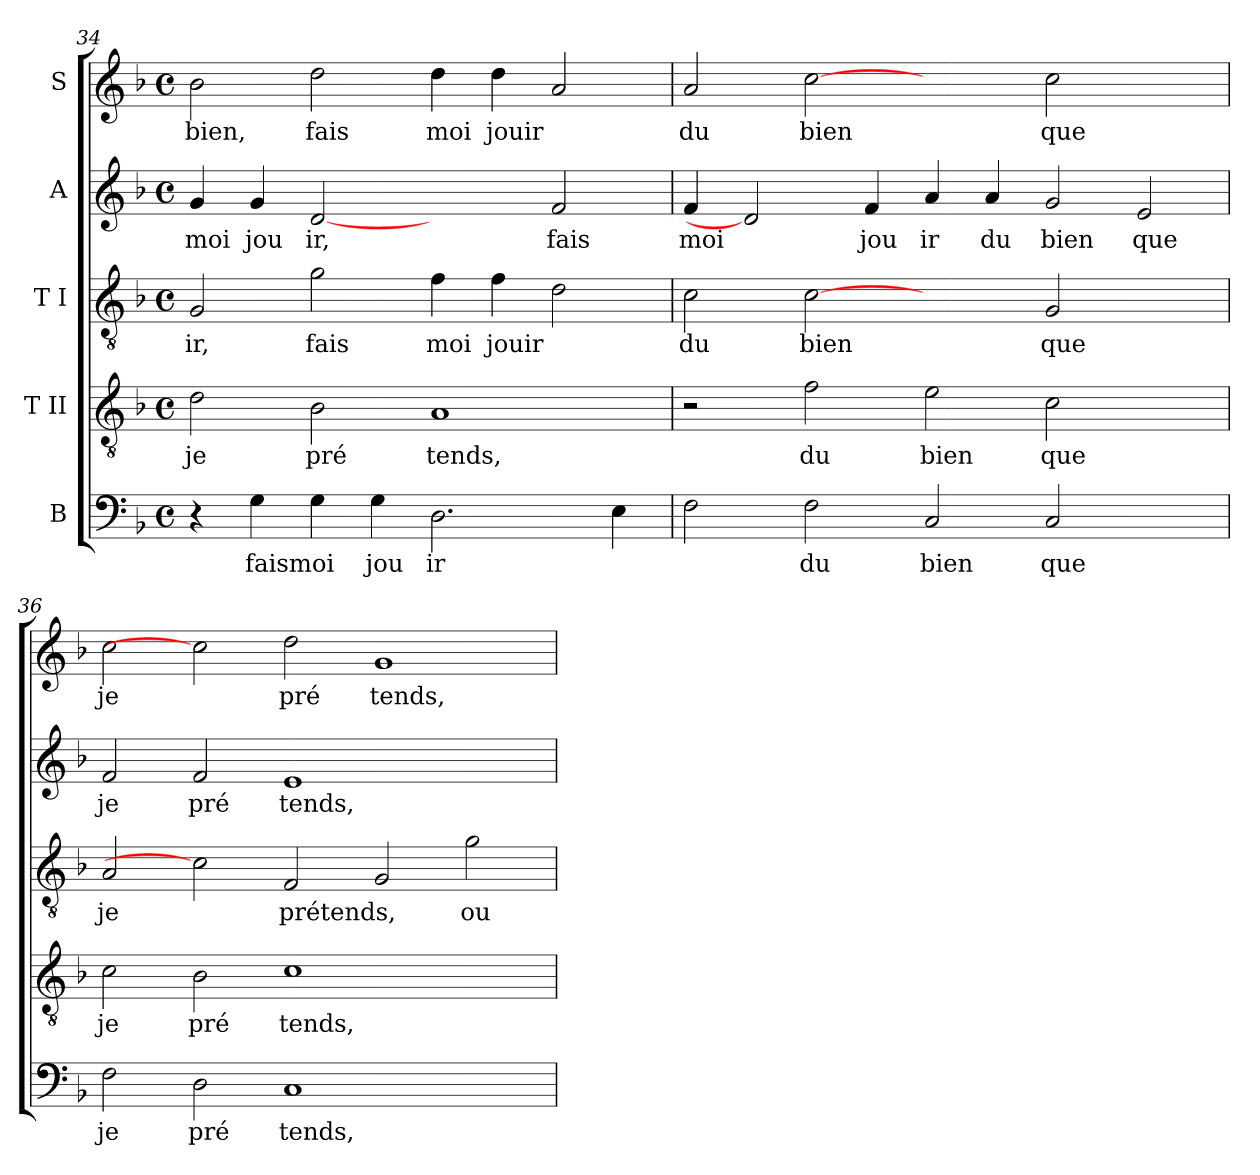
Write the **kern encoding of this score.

**kern	**text	**kern	**text	**kern	**text	**kern	**text	**kern	**text
*part5	*part5	*part4	*part4	*part3	*part3	*part2	*part2	*part1	*part1
*staff5	*staff5	*staff4	*staff4	*staff3	*staff3	*staff2	*staff2	*staff1	*staff1
*I"B	*	*I"T II	*	*I"T I	*	*I"A	*	*I"S	*
*clefF4	*	*clefGv2	*	*clefGv2	*	*clefG2	*	*clefG2	*
*k[b-]	*	*k[b-]	*	*k[b-]	*	*k[b-]	*	*k[b-]	*
*F:	*	*F:	*	*F:	*	*F:	*	*F:	*
*M4/4	*	*M4/4	*	*M4/4	*	*M4/4	*	*M4/4	*
*met(c)	*	*met(c)	*	*met(c)	*	*met(c)	*	*met(c)	*
=34	=34	=34	=34	=34	=34	=34	=34	=34	=34
!	!	!	!LO:LY:b:cj	!	!LO:LY:b:cj	!	!LO:LY:b:cj	!	!LO:LY:b:cj
4r	.	2d\	je	2G/	ir,	4g/	moi	2b-\	bien,
!	!LO:LY:b	!	!	!	!	!	!LO:LY:b:cj	!	!
4G\	faismoi	.	.	.	.	4g/	jou	.	.
!	!	!	!LO:LY:b:cj	!	!LO:LY:b:cj	!	!LO:LY:b:cj	!	!LO:LY:b:cj
4G\	.	2B-\	pré	2g\	fais	[2d	ir,	2dd\	fais
!	!LO:LY:b:cj	!	!	!	!	!	!	!	!
4G\	jou	.	.	.	.	.	.	.	.
!	!LO:LY:b:cj	!	!LO:LY:b:cj	!	!LO:LY:b:cj	!	!	!	!LO:LY:b:cj
2.D\	ir	1A	tends,	4f\	moi	2ryy	.	4dd\	moi
!	!	!	!	!	!LO:LY:b:cj	!	!	!	!LO:LY:b:cj
.	.	.	.	4f\	jouir	.	.	4dd\	jouir
!	!	!	!	!	!	!	!LO:LY:b:cj	!	!
.	.	.	.	2d\	.	2f/	fais	2a/	.
4E\	.	.	.	.	.	.	.	.	.
=35	=35	=35	=35	=35	=35	=35	=35	=35	=35
!	!	!	!	!	!LO:LY:b:cj	!	!LO:LY:b:cj	!	!LO:LY:b:cj
2F\	.	2r	.	2c\	du	4f/	moi	2a/	du
.	.	.	.	.	.	2d]	.	.	.
!	!LO:LY:b:cj	!	!LO:LY:b:cj	!	!LO:LY:b:cj	!	!	!	!LO:LY:b:cj
2F\	du	2f\	du	[2c	bien	.	.	[2cc	bien
!	!	!	!	!	!	!	!LO:LY:b:cj	!	!
.	.	.	.	.	.	4f/	jou	.	.
!	!LO:LY:b:cj	!	!LO:LY:b:cj	!	!	!	!LO:LY:b:cj	!	!
2C/	bien	2e\	bien	2ryy	.	4a/	ir	2ryy	.
!	!	!	!	!	!	!	!LO:LY:b:cj	!	!
.	.	.	.	.	.	4a/	du	.	.
!	!LO:LY:b:cj	!	!LO:LY:b:cj	!	!LO:LY:b:cj	!	!LO:LY:b:cj	!	!LO:LY:b:cj
2C/	que	2c\	que	2G/	que	2g/	bien	2cc\	que
!	!	!	!	!	!	!	!LO:LY:b:cj	!	!
2ryy	.	2ryy	.	2ryy	.	2e/	que	2ryy	.
=36	=36	=36	=36	=36	=36	=36	=36	=36	=36
!	!LO:LY:b:cj	!	!LO:LY:b:cj	!	!LO:LY:b:cj	!	!LO:LY:b:cj	!	!LO:LY:b:cj
2F\	je	2c\	je	2A/	je	2f/	je	2cc\	je
!	!LO:LY:b:cj	!	!LO:LY:b:cj	!	!	!	!LO:LY:b:cj	!	!
2D\	pré	2B-\	pré	2c]	.	2f/	pré	2cc]	.
!	!LO:LY:b:cj	!	!LO:LY:b:cj	!	!LO:LY:b	!	!LO:LY:b:cj	!	!LO:LY:b:cj
1C	tends,	1c	tends,	2F/	prétends,	1e	tends,	2dd\	pré
!	!	!	!	!	!	!	!	!	!LO:LY:b:cj
.	.	.	.	2G/	.	.	.	1g	tends,
!	!	!	!	!	!LO:LY:b:cj	!	!	!	!
2ryy	.	2ryy	.	2g\	ou	2ryy	.	.	.
=	=	=	=	=	=	=	=	=	=
*-	*-	*-	*-	*-	*-	*-	*-	*-	*-
